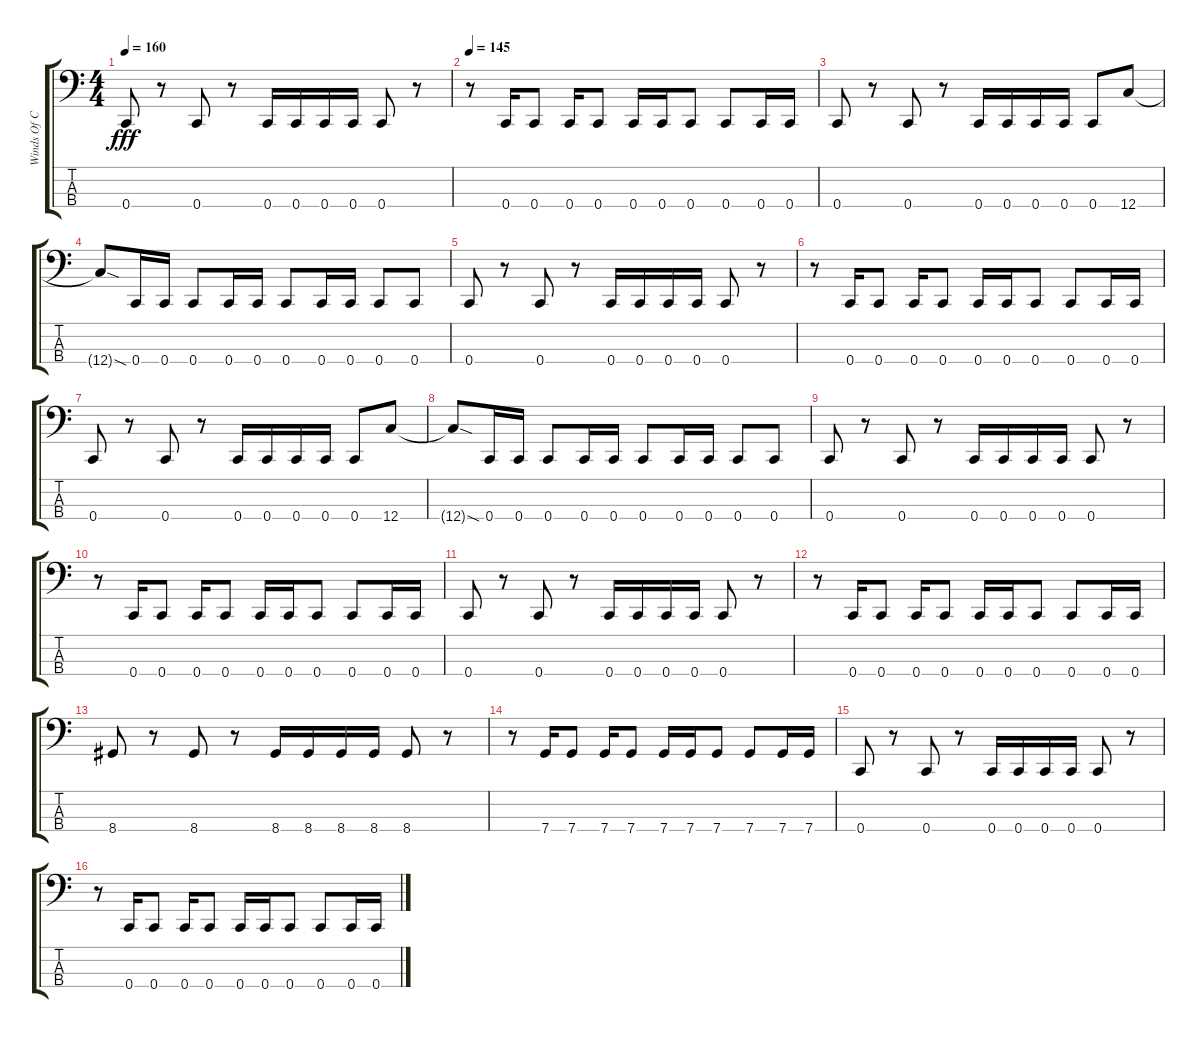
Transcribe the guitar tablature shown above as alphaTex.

\track ("Winds Of Connor" "Winds Of C") {instrument electricbassfinger}
\staff {score tabs}
\tuning (F2 C2 G1 C1) {hide}
\ts (4 4)
\tempo 160
\clef f4
\ks c
0.4.8{dy fff} r.8 0.4.8 r.8 0.4.16 0.4.16 0.4.16 0.4.16 0.4.8 r.8 |
\tempo 145
r.8 0.4.16 0.4.8 0.4.16 0.4.8 0.4.16 0.4.16 0.4.8 0.4.8 0.4.16 0.4.16 |
0.4.8 r.8 0.4.8 r.8 0.4.16 0.4.16 0.4.16 0.4.16 0.4.8 12.4.8 |
12.4{sod t}.8 0.4.16 0.4.16 0.4.8 0.4.16 0.4.16 0.4.8 0.4.16 0.4.16 0.4.8 0.4.8 |
0.4.8 r.8 0.4.8 r.8 0.4.16 0.4.16 0.4.16 0.4.16 0.4.8 r.8 |
r.8 0.4.16 0.4.8 0.4.16 0.4.8 0.4.16 0.4.16 0.4.8 0.4.8 0.4.16 0.4.16 |
0.4.8 r.8 0.4.8 r.8 0.4.16 0.4.16 0.4.16 0.4.16 0.4.8 12.4.8 |
12.4{sod t}.8 0.4.16 0.4.16 0.4.8 0.4.16 0.4.16 0.4.8 0.4.16 0.4.16 0.4.8 0.4.8 |
0.4.8 r.8 0.4.8 r.8 0.4.16 0.4.16 0.4.16 0.4.16 0.4.8 r.8 |
r.8 0.4.16 0.4.8 0.4.16 0.4.8 0.4.16 0.4.16 0.4.8 0.4.8 0.4.16 0.4.16 |
0.4.8 r.8 0.4.8 r.8 0.4.16 0.4.16 0.4.16 0.4.16 0.4.8 r.8 |
r.8 0.4.16 0.4.8 0.4.16 0.4.8 0.4.16 0.4.16 0.4.8 0.4.8 0.4.16 0.4.16 |
8.4.8 r.8 8.4.8 r.8 8.4.16 8.4.16 8.4.16 8.4.16 8.4.8 r.8 |
r.8 7.4.16 7.4.8 7.4.16 7.4.8 7.4.16 7.4.16 7.4.8 7.4.8 7.4.16 7.4.16 |
0.4.8 r.8 0.4.8 r.8 0.4.16 0.4.16 0.4.16 0.4.16 0.4.8 r.8 |
r.8 0.4.16 0.4.8 0.4.16 0.4.8 0.4.16 0.4.16 0.4.8 0.4.8 0.4.16 0.4.16
